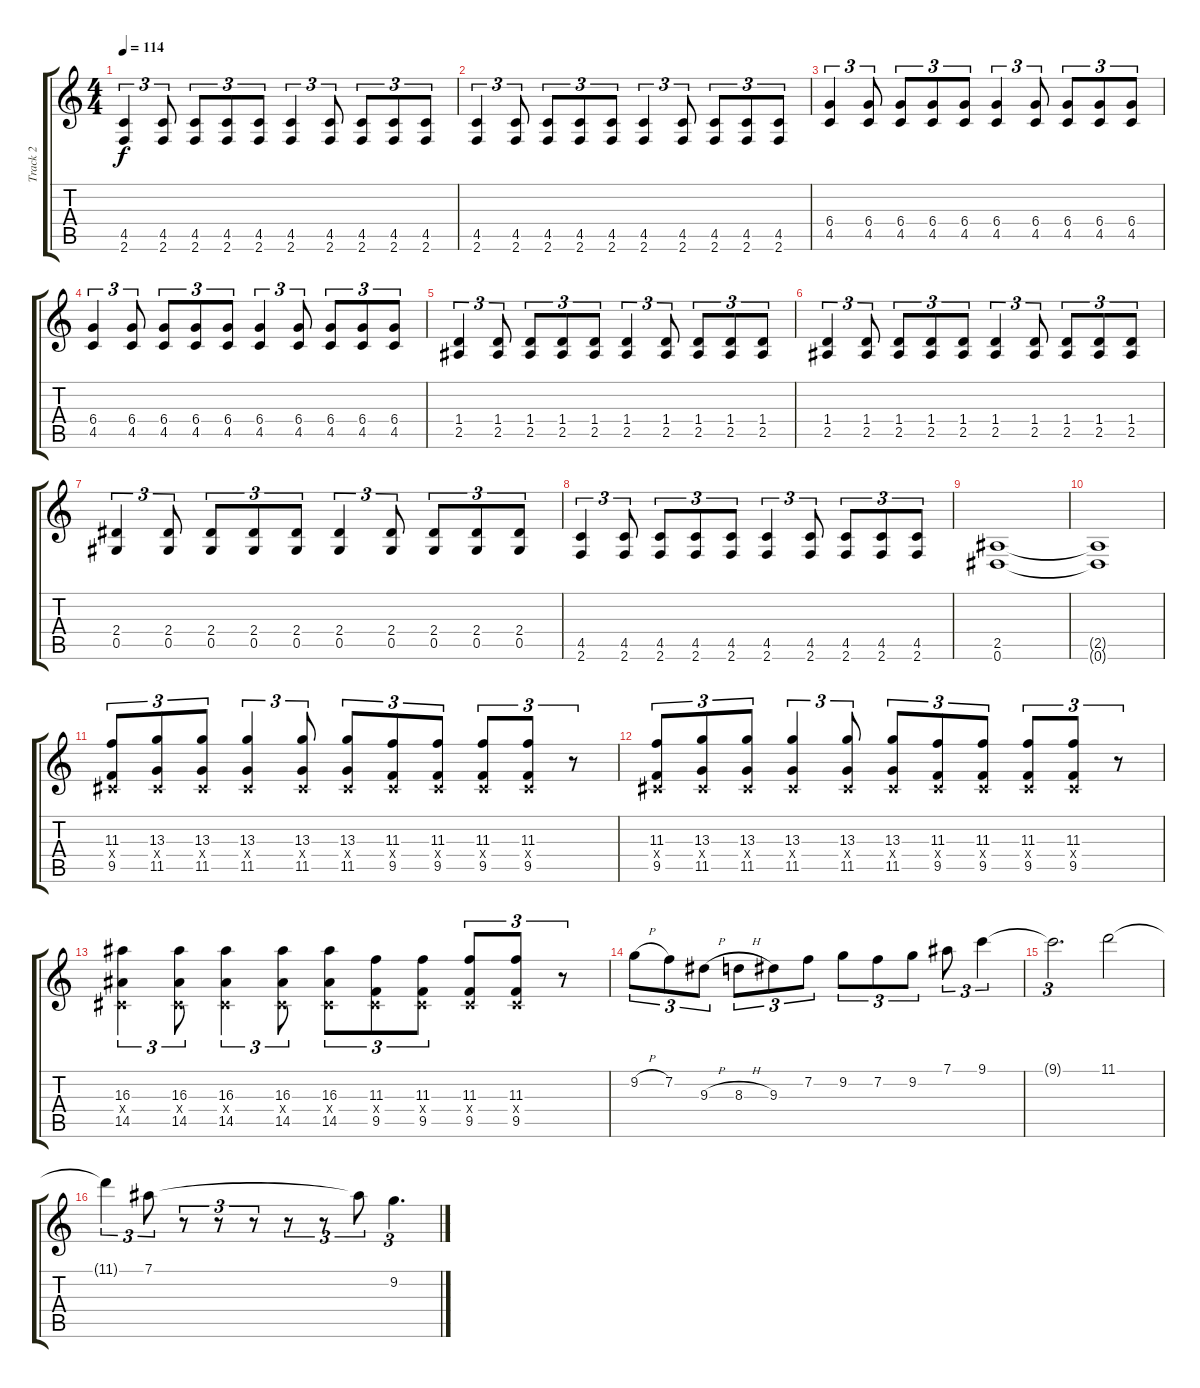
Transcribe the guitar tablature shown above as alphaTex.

\track ("Track 2" "Track 2") {instrument overdrivenguitar}
\staff {score tabs}
\tuning (Eb4 Bb3 Gb3 Db3 Ab2 Eb2) {hide}
\ts (4 4)
\tempo 114
\clef g2
\ks c
(4.5 2.6).4{tu (3 2) dy f} (4.5 2.6).8{tu (3 2)} (4.5 2.6).8{tu (3 2)} (4.5 2.6).8{tu (3 2)} (4.5 2.6).8{tu (3 2)} (4.5 2.6).4{tu (3 2)} (4.5 2.6).8{tu (3 2)} (4.5 2.6).8{tu (3 2)} (4.5 2.6).8{tu (3 2)} (4.5 2.6).8{tu (3 2)} |
(4.5 2.6).4{tu (3 2)} (4.5 2.6).8{tu (3 2)} (4.5 2.6).8{tu (3 2)} (4.5 2.6).8{tu (3 2)} (4.5 2.6).8{tu (3 2)} (4.5 2.6).4{tu (3 2)} (4.5 2.6).8{tu (3 2)} (4.5 2.6).8{tu (3 2)} (4.5 2.6).8{tu (3 2)} (4.5 2.6).8{tu (3 2)} |
(6.4 4.5).4{tu (3 2)} (6.4 4.5).8{tu (3 2)} (6.4 4.5).8{tu (3 2)} (6.4 4.5).8{tu (3 2)} (6.4 4.5).8{tu (3 2)} (6.4 4.5).4{tu (3 2)} (6.4 4.5).8{tu (3 2)} (6.4 4.5).8{tu (3 2)} (6.4 4.5).8{tu (3 2)} (6.4 4.5).8{tu (3 2)} |
(6.4 4.5).4{tu (3 2)} (6.4 4.5).8{tu (3 2)} (6.4 4.5).8{tu (3 2)} (6.4 4.5).8{tu (3 2)} (6.4 4.5).8{tu (3 2)} (6.4 4.5).4{tu (3 2)} (6.4 4.5).8{tu (3 2)} (6.4 4.5).8{tu (3 2)} (6.4 4.5).8{tu (3 2)} (6.4 4.5).8{tu (3 2)} |
(1.4 2.5).4{tu (3 2)} (1.4 2.5).8{tu (3 2)} (1.4 2.5).8{tu (3 2)} (1.4 2.5).8{tu (3 2)} (1.4 2.5).8{tu (3 2)} (1.4 2.5).4{tu (3 2)} (1.4 2.5).8{tu (3 2)} (1.4 2.5).8{tu (3 2)} (1.4 2.5).8{tu (3 2)} (1.4 2.5).8{tu (3 2)} |
(1.4 2.5).4{tu (3 2)} (1.4 2.5).8{tu (3 2)} (1.4 2.5).8{tu (3 2)} (1.4 2.5).8{tu (3 2)} (1.4 2.5).8{tu (3 2)} (1.4 2.5).4{tu (3 2)} (1.4 2.5).8{tu (3 2)} (1.4 2.5).8{tu (3 2)} (1.4 2.5).8{tu (3 2)} (1.4 2.5).8{tu (3 2)} |
(2.4 0.5).4{tu (3 2)} (2.4 0.5).8{tu (3 2)} (2.4 0.5).8{tu (3 2)} (2.4 0.5).8{tu (3 2)} (2.4 0.5).8{tu (3 2)} (2.4 0.5).4{tu (3 2)} (2.4 0.5).8{tu (3 2)} (2.4 0.5).8{tu (3 2)} (2.4 0.5).8{tu (3 2)} (2.4 0.5).8{tu (3 2)} |
(4.5 2.6).4{tu (3 2)} (4.5 2.6).8{tu (3 2)} (4.5 2.6).8{tu (3 2)} (4.5 2.6).8{tu (3 2)} (4.5 2.6).8{tu (3 2)} (4.5 2.6).4{tu (3 2)} (4.5 2.6).8{tu (3 2)} (4.5 2.6).8{tu (3 2)} (4.5 2.6).8{tu (3 2)} (4.5 2.6).8{tu (3 2)} |
(2.5 0.6).1 |
(2.5{t} 0.6{t}).1 |
(11.3 0.4{x} 9.5).8{tu (3 2) instrument overdrivenguitar} (13.3 0.4{x} 11.5).8{tu (3 2)} (13.3 0.4{x} 11.5).8{tu (3 2)} (13.3 0.4{x} 11.5).4{tu (3 2)} (13.3 0.4{x} 11.5).8{tu (3 2)} (13.3 0.4{x} 11.5).8{tu (3 2)} (11.3 0.4{x} 9.5).8{tu (3 2)} (11.3 0.4{x} 9.5).8{tu (3 2)} (11.3 0.4{x} 9.5).8{tu (3 2)} (11.3 0.4{x} 9.5).8{tu (3 2)} r.8{tu (3 2)} |
(11.3 0.4{x} 9.5).8{tu (3 2)} (13.3 0.4{x} 11.5).8{tu (3 2)} (13.3 0.4{x} 11.5).8{tu (3 2)} (13.3 0.4{x} 11.5).4{tu (3 2)} (13.3 0.4{x} 11.5).8{tu (3 2)} (13.3 0.4{x} 11.5).8{tu (3 2)} (11.3 0.4{x} 9.5).8{tu (3 2)} (11.3 0.4{x} 9.5).8{tu (3 2)} (11.3 0.4{x} 9.5).8{tu (3 2)} (11.3 0.4{x} 9.5).8{tu (3 2)} r.8{tu (3 2)} |
(16.3 0.4{x} 14.5).4{tu (3 2)} (16.3 0.4{x} 14.5).8{tu (3 2)} (16.3 0.4{x} 14.5).4{tu (3 2)} (16.3 0.4{x} 14.5).8{tu (3 2)} (16.3 0.4{x} 14.5).8{tu (3 2)} (11.3 0.4{x} 9.5).8{tu (3 2)} (11.3 0.4{x} 9.5).8{tu (3 2)} (11.3 0.4{x} 9.5).8{tu (3 2)} (11.3 0.4{x} 9.5).8{tu (3 2)} r.8{tu (3 2)} |
9.2{h}.8{tu (3 2)} 7.2.8{tu (3 2)} 9.3{h}.8{tu (3 2)} 8.3{h}.8{tu (3 2)} 9.3.8{tu (3 2)} 7.2.8{tu (3 2)} 9.2.8{tu (3 2)} 7.2.8{tu (3 2)} 9.2.8{tu (3 2)} 7.1.8{tu (3 2)} 9.1.4{tu (3 2)} |
9.1{t}.2{d tu (3 2)} 11.1.2 |
11.1{t}.4{tu (3 2)} 7.1.8{tu (3 2)} r.8{tu (3 2)} r.8{tu (3 2)} r.8{tu (3 2)} r.8{tu (3 2)} r.8{tu (3 2)} 7.1{t}.8{tu (3 2)} 9.2.4{d tu (3 2)}
